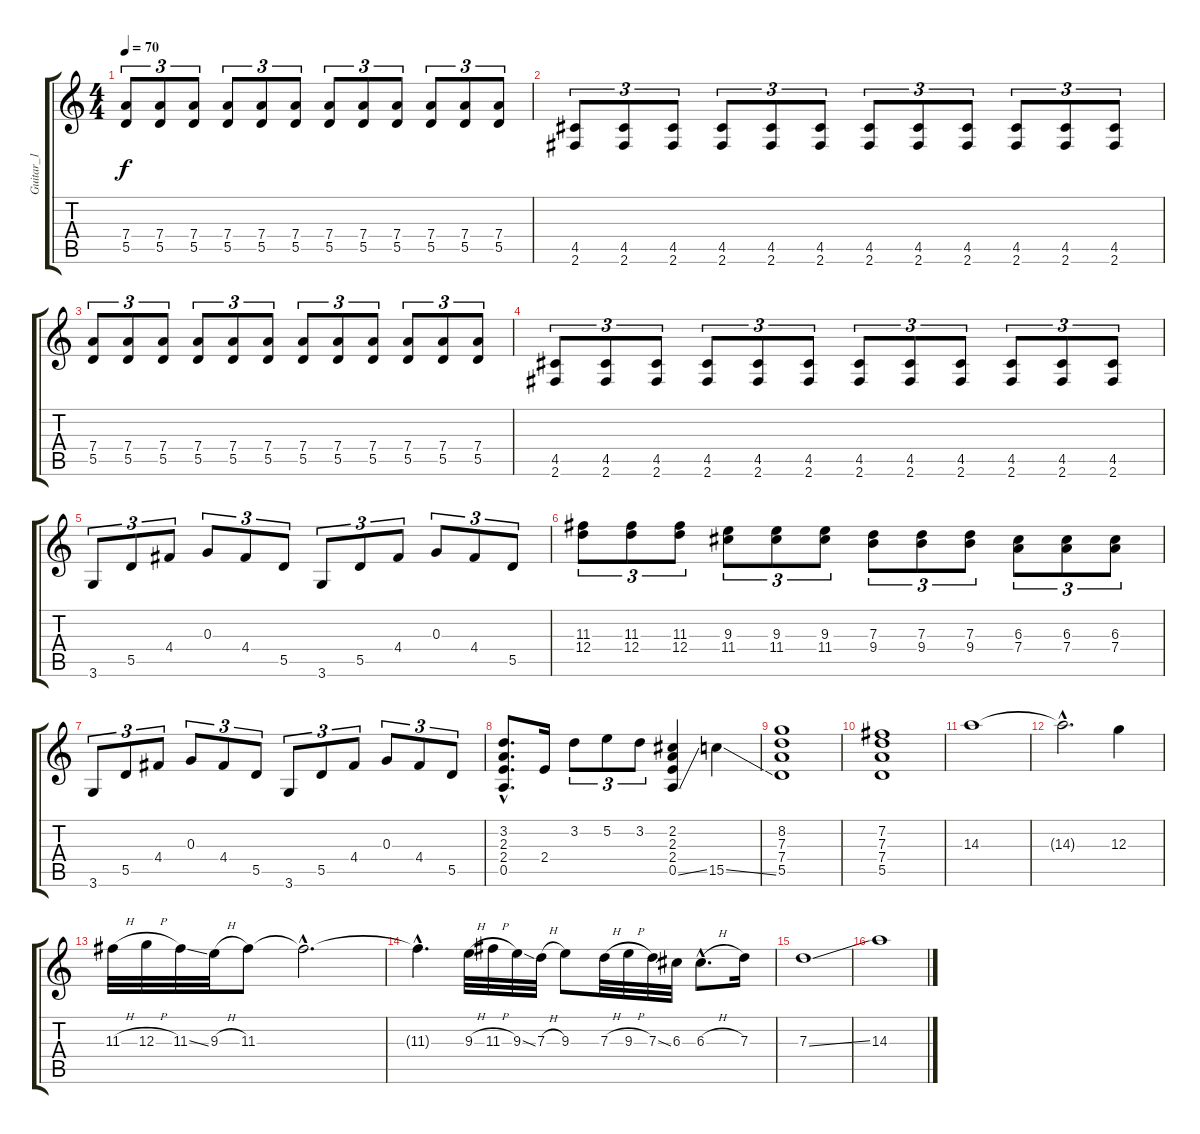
\track ("Guitar_1" "Guitar_1") {instrument distortionguitar}
\staff {score tabs}
\tuning (E4 B3 G3 D3 A2 E2) {hide}
\ts (4 4)
\tempo 70
\clef g2
\ks c
(7.4 5.5).8{tu (3 2) dy f} (7.4 5.5).8{tu (3 2)} (7.4 5.5).8{tu (3 2)} (7.4 5.5).8{tu (3 2)} (7.4 5.5).8{tu (3 2)} (7.4 5.5).8{tu (3 2)} (7.4 5.5).8{tu (3 2)} (7.4 5.5).8{tu (3 2)} (7.4 5.5).8{tu (3 2)} (7.4 5.5).8{tu (3 2)} (7.4 5.5).8{tu (3 2)} (7.4 5.5).8{tu (3 2)} |
(4.5 2.6).8{tu (3 2)} (4.5 2.6).8{tu (3 2)} (4.5 2.6).8{tu (3 2)} (4.5 2.6).8{tu (3 2)} (4.5 2.6).8{tu (3 2)} (4.5 2.6).8{tu (3 2)} (4.5 2.6).8{tu (3 2)} (4.5 2.6).8{tu (3 2)} (4.5 2.6).8{tu (3 2)} (4.5 2.6).8{tu (3 2)} (4.5 2.6).8{tu (3 2)} (4.5 2.6).8{tu (3 2)} |
(7.4 5.5).8{tu (3 2)} (7.4 5.5).8{tu (3 2)} (7.4 5.5).8{tu (3 2)} (7.4 5.5).8{tu (3 2)} (7.4 5.5).8{tu (3 2)} (7.4 5.5).8{tu (3 2)} (7.4 5.5).8{tu (3 2)} (7.4 5.5).8{tu (3 2)} (7.4 5.5).8{tu (3 2)} (7.4 5.5).8{tu (3 2)} (7.4 5.5).8{tu (3 2)} (7.4 5.5).8{tu (3 2)} |
(4.5 2.6).8{tu (3 2)} (4.5 2.6).8{tu (3 2)} (4.5 2.6).8{tu (3 2)} (4.5 2.6).8{tu (3 2)} (4.5 2.6).8{tu (3 2)} (4.5 2.6).8{tu (3 2)} (4.5 2.6).8{tu (3 2)} (4.5 2.6).8{tu (3 2)} (4.5 2.6).8{tu (3 2)} (4.5 2.6).8{tu (3 2)} (4.5 2.6).8{tu (3 2)} (4.5 2.6).8{tu (3 2)} |
3.6.8{tu (3 2)} 5.5.8{tu (3 2)} 4.4.8{tu (3 2)} 0.3.8{tu (3 2)} 4.4.8{tu (3 2)} 5.5.8{tu (3 2)} 3.6.8{tu (3 2)} 5.5.8{tu (3 2)} 4.4.8{tu (3 2)} 0.3.8{tu (3 2)} 4.4.8{tu (3 2)} 5.5.8{tu (3 2)} |
(11.3 12.4).8{tu (3 2)} (11.3 12.4).8{tu (3 2)} (11.3 12.4).8{tu (3 2)} (9.3 11.4).8{tu (3 2)} (9.3 11.4).8{tu (3 2)} (9.3 11.4).8{tu (3 2)} (7.3 9.4).8{tu (3 2)} (7.3 9.4).8{tu (3 2)} (7.3 9.4).8{tu (3 2)} (6.3 7.4).8{tu (3 2)} (6.3 7.4).8{tu (3 2)} (6.3 7.4).8{tu (3 2)} |
3.6.8{tu (3 2)} 5.5.8{tu (3 2)} 4.4.8{tu (3 2)} 0.3.8{tu (3 2)} 4.4.8{tu (3 2)} 5.5.8{tu (3 2)} 3.6.8{tu (3 2)} 5.5.8{tu (3 2)} 4.4.8{tu (3 2)} 0.3.8{tu (3 2)} 4.4.8{tu (3 2)} 5.5.8{tu (3 2)} |
(3.2{hac} 2.3{hac} 2.4{hac} 0.5{hac}).8{d} 2.4.16 3.2.8{tu (3 2)} 5.2.8{tu (3 2)} 3.2.8{tu (3 2)} (2.2 2.3 2.4 0.5{ss}).4 15.5{ss}.4 |
(8.2 7.3 7.4 5.5).1 |
(7.2 7.3 7.4 5.5).1 |
14.3.1 |
14.3{hac t}.2{d} 12.3.4 |
11.3{h}.32 12.3{h}.32 11.3{ss}.32 9.3{h}.32 11.3.8 11.3{hac t}.2{d} |
11.3{hac t}.4{d} 9.3{h}.32 11.3{h}.32 9.3{ss}.32 7.3{h}.32 9.3.8 7.3{h}.32 9.3{h}.32 7.3{ss}.32 6.3.32 6.3{h hac}.8{d} 7.3.16 |
7.3{ss}.1 |
14.3{ss}.1
